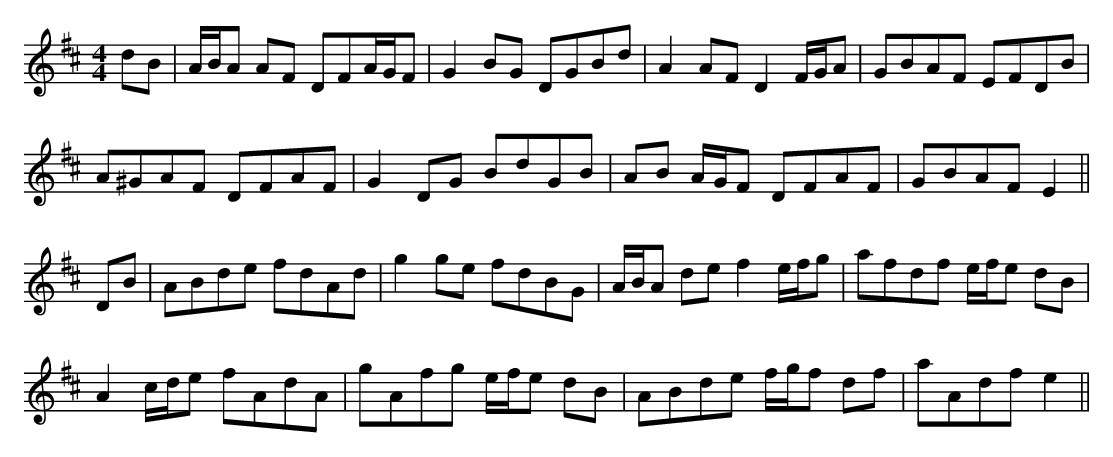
X:1
M:4/4
K:D
dB|A/B/A AF DFA/G/F|G2 BG DGBd|A2 AF D2 F/G/A|GBAF EFDB|
A^GAF DFAF|G2 DG BdGB|AB A/G/F DFAF|GBAF E2||
DB|ABde fdAd|g2 ge fdBG|A/B/A de f2 e/f/g|afdf e/f/e dB|
A2 c/d/e fAdA|gAfg e/f/e dB|ABde f/g/f df|aAdf e2||
